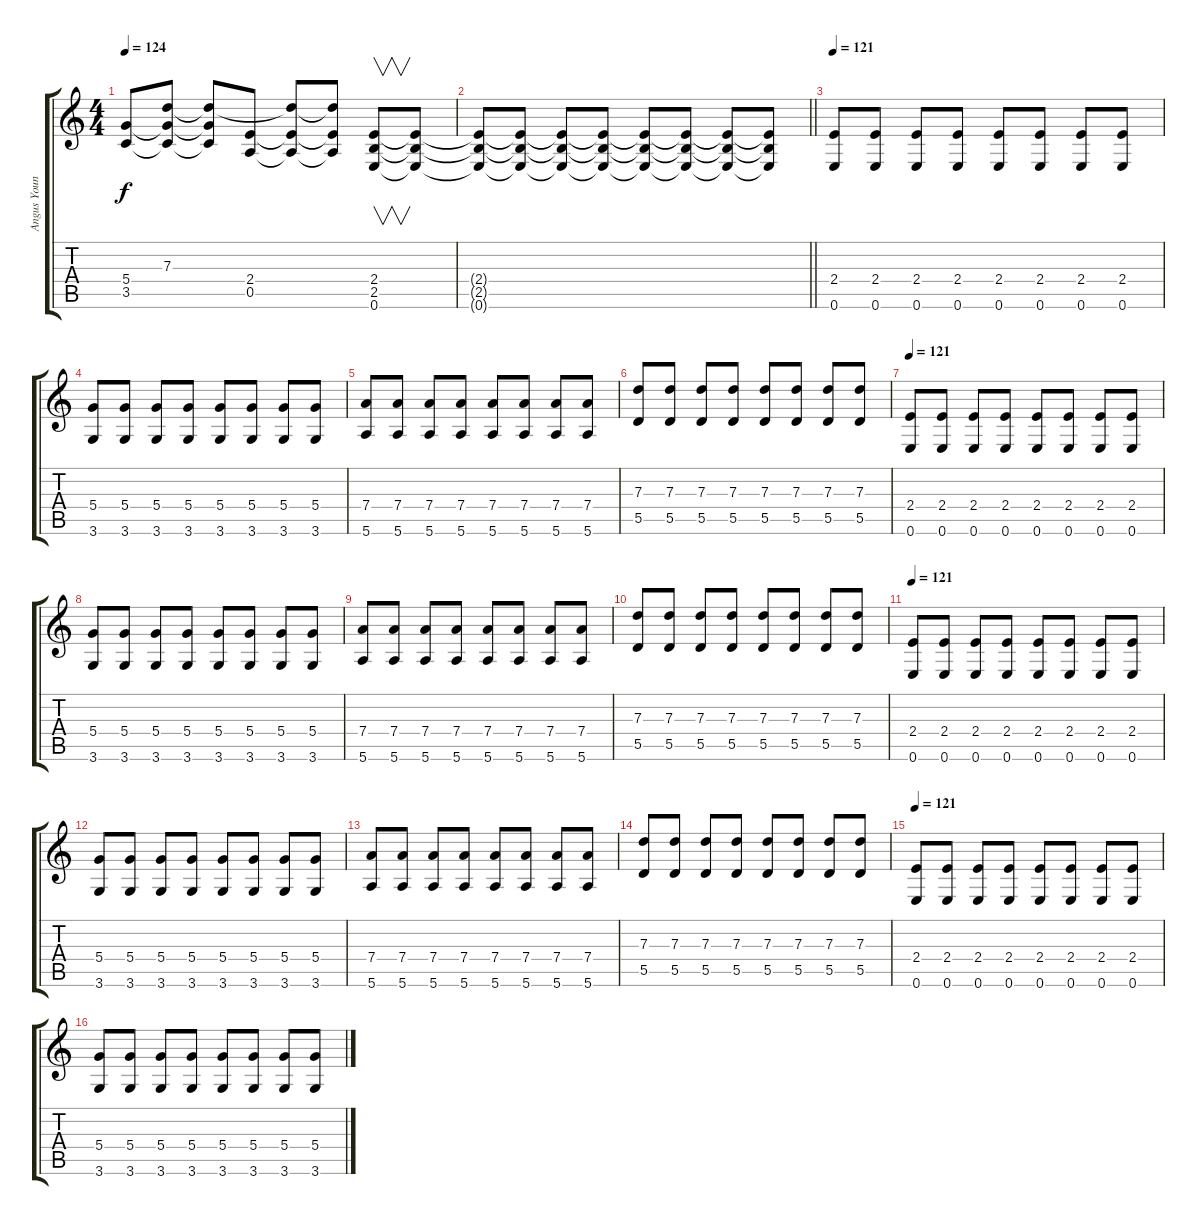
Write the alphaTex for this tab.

\track ("Angus Young   (First guitar)" "Angus Youn") {instrument overdrivenguitar}
\staff {score tabs}
\tuning (E4 B3 G3 D3 A2 E2) {hide}
\ts (4 4)
\tempo 124
\clef g2
\ks c
(5.4 3.5).8{dy f} (7.3{t} 5.4{t} 3.5{t}).8 (7.3{t} 5.4{t} 3.5{t}).8 (2.4 0.5).8 (7.3{t} 2.4{t} 0.5{t}).8 (7.3{t} 2.4{t} 0.5{t}).8 (2.4 2.5 0.6).8{v} (2.4{t} 2.5{t} 0.6{t}).8 |
\barLineRight lightlight
(2.4{t} 2.5{t} 0.6{t}).8 (2.4{t} 2.5{t} 0.6{t}).8 (2.4{t} 2.5{t} 0.6{t}).8 (2.4{t} 2.5{t} 0.6{t}).8 (2.4{t} 2.5{t} 0.6{t}).8 (2.4{t} 2.5{t} 0.6{t}).8 (2.4{t} 2.5{t} 0.6{t}).8 (2.4{t} 2.5{t} 0.6{t}).8 |
\tempo 121
(2.4 0.6).8 (2.4 0.6).8 (2.4 0.6).8 (2.4 0.6).8 (2.4 0.6).8 (2.4 0.6).8 (2.4 0.6).8 (2.4 0.6).8 |
(5.4 3.6).8 (5.4 3.6).8 (5.4 3.6).8 (5.4 3.6).8 (5.4 3.6).8 (5.4 3.6).8 (5.4 3.6).8 (5.4 3.6).8 |
(7.4 5.6).8 (7.4 5.6).8 (7.4 5.6).8 (7.4 5.6).8 (7.4 5.6).8 (7.4 5.6).8 (7.4 5.6).8 (7.4 5.6).8 |
(7.3 5.5).8 (7.3 5.5).8 (7.3 5.5).8 (7.3 5.5).8 (7.3 5.5).8 (7.3 5.5).8 (7.3 5.5).8 (7.3 5.5).8 |
\tempo 121
(2.4 0.6).8 (2.4 0.6).8 (2.4 0.6).8 (2.4 0.6).8 (2.4 0.6).8 (2.4 0.6).8 (2.4 0.6).8 (2.4 0.6).8 |
(5.4 3.6).8 (5.4 3.6).8 (5.4 3.6).8 (5.4 3.6).8 (5.4 3.6).8 (5.4 3.6).8 (5.4 3.6).8 (5.4 3.6).8 |
(7.4 5.6).8 (7.4 5.6).8 (7.4 5.6).8 (7.4 5.6).8 (7.4 5.6).8 (7.4 5.6).8 (7.4 5.6).8 (7.4 5.6).8 |
(7.3 5.5).8 (7.3 5.5).8 (7.3 5.5).8 (7.3 5.5).8 (7.3 5.5).8 (7.3 5.5).8 (7.3 5.5).8 (7.3 5.5).8 |
\tempo 121
(2.4 0.6).8 (2.4 0.6).8 (2.4 0.6).8 (2.4 0.6).8 (2.4 0.6).8 (2.4 0.6).8 (2.4 0.6).8 (2.4 0.6).8 |
(5.4 3.6).8 (5.4 3.6).8 (5.4 3.6).8 (5.4 3.6).8 (5.4 3.6).8 (5.4 3.6).8 (5.4 3.6).8 (5.4 3.6).8 |
(7.4 5.6).8 (7.4 5.6).8 (7.4 5.6).8 (7.4 5.6).8 (7.4 5.6).8 (7.4 5.6).8 (7.4 5.6).8 (7.4 5.6).8 |
(7.3 5.5).8 (7.3 5.5).8 (7.3 5.5).8 (7.3 5.5).8 (7.3 5.5).8 (7.3 5.5).8 (7.3 5.5).8 (7.3 5.5).8 |
\tempo 121
(2.4 0.6).8 (2.4 0.6).8 (2.4 0.6).8 (2.4 0.6).8 (2.4 0.6).8 (2.4 0.6).8 (2.4 0.6).8 (2.4 0.6).8 |
(5.4 3.6).8 (5.4 3.6).8 (5.4 3.6).8 (5.4 3.6).8 (5.4 3.6).8 (5.4 3.6).8 (5.4 3.6).8 (5.4 3.6).8
